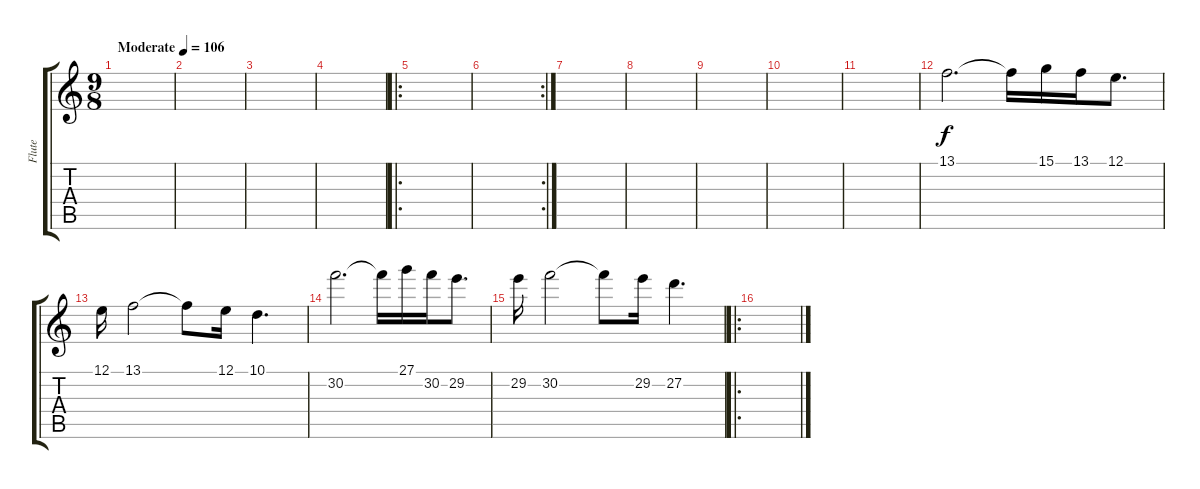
\track ("Flute" "Flute") {instrument flute}
\staff {score tabs}
\tuning (E4 B3 G3 D3 A2 E2) {hide}
\ts (9 8)
\tempo (106 "Moderate")
\clef g2
\ks c
|
|
|
|
\ro
|
\rc 2
|
|
|
|
|
|
13.1.2{d} 13.1{t}.16 15.1.16 13.1.16 12.1.8{d} |
12.1.16 13.1.2 13.1{t}.8 12.1.16 10.1.4{d} |
30.2.2{d} 30.2{t}.16 27.1.16 30.2.16 29.2.8{d} |
29.2.16 30.2.2 30.2{t}.8 29.2.16 27.2.4{d} |
\ro
